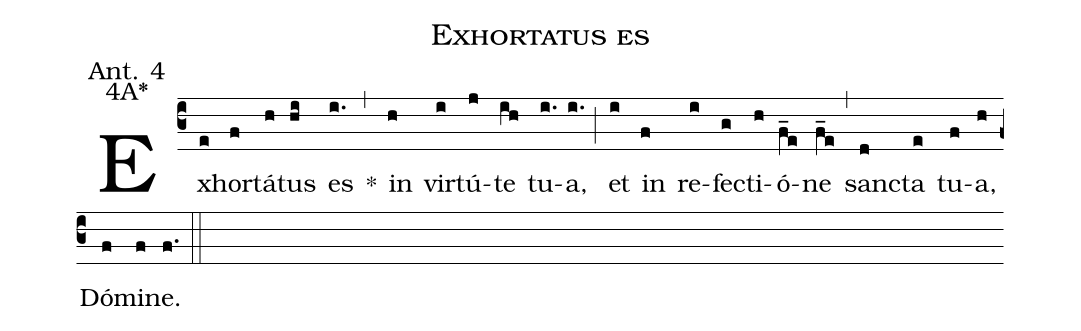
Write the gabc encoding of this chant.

name:Exhortatus es;
office-part:Ant. 4 ;
mode:4A*;
%%
(c3) Ex(e)hor(f)tá(h)tus(hi) es(i.) <sp>*</sp>(,) in(h) vir(i)tú(j)te(ih) tu(i.)a,(i.) (;) et(i) in(f) re(i)fe(g)cti(h)ó(f_e)ne(f_e) (,) san(d)cta(e) tu(f)a,(h) Dó(f)mi(f)ne.(f.) (::)
